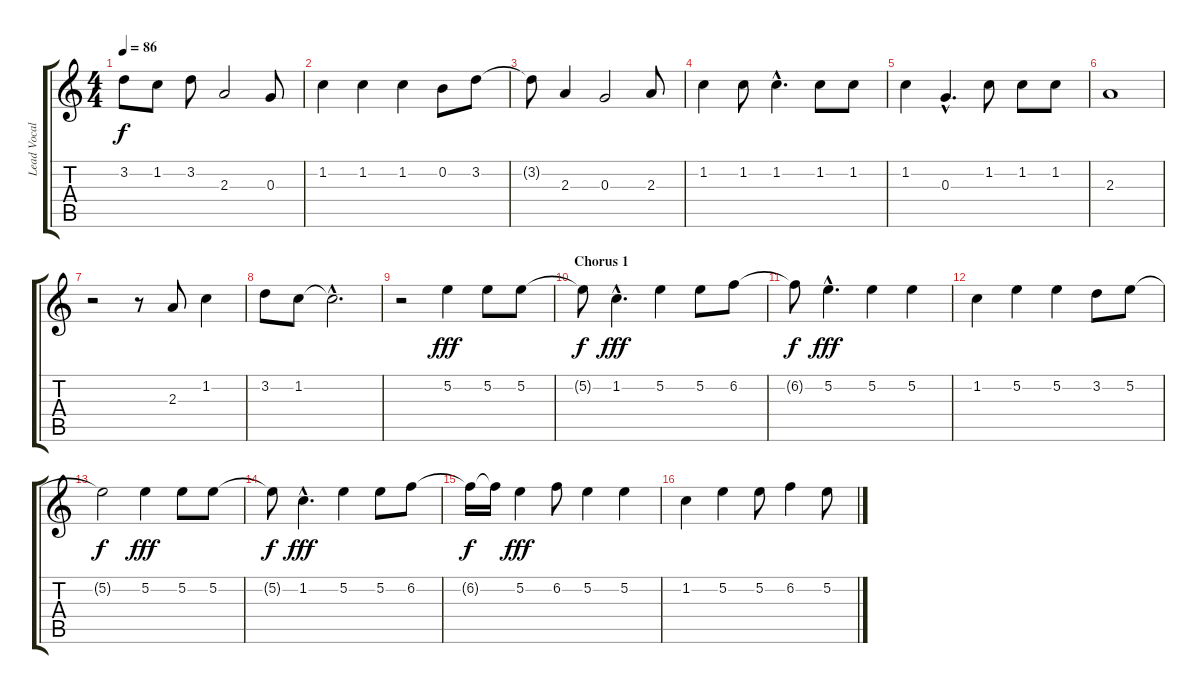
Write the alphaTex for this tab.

\track ("Lead Vocals (Gano)" "Lead Vocal") {instrument electricguitarjazz}
\staff {score tabs}
\tuning (E4 B3 G3 D3 A2 E2) {hide}
\ts (4 4)
\tempo 86
\clef g2
\ks c
3.2.8{dy f} 1.2.8 3.2.8 2.3.2 0.3.8 |
1.2.4 1.2.4 1.2.4 0.2.8 3.2.8 |
3.2{t}.8 2.3.4 0.3.2 2.3.8 |
1.2.4 1.2.8 1.2{hac}.4{d} 1.2.8 1.2.8 |
1.2.4 0.3{hac}.4{d} 1.2.8 1.2.8 1.2.8 |
2.3.1 |
r.2 r.8 2.3.8 1.2.4 |
3.2.8 1.2.8 1.2{hac t}.2{d} |
r.2 5.2.4{dy fff volume 16} 5.2.8 5.2.8 |
\section ("" "Chorus 1")
5.2{t}.8{dy f} 1.2{hac}.4{d dy fff} 5.2.4 5.2.8 6.2.8 |
6.2{t}.8{dy f} 5.2{hac}.4{d dy fff} 5.2.4 5.2.4 |
1.2.4 5.2.4 5.2.4 3.2.8 5.2.8 |
5.2{t}.2{dy f} 5.2.4{dy fff} 5.2.8 5.2.8 |
5.2{t}.8{dy f} 1.2{hac}.4{d dy fff} 5.2.4 5.2.8 6.2.8 |
6.2{t}.16{dy f} 6.2{t}.16 5.2.4{dy fff} 6.2.8 5.2.4 5.2.4 |
1.2.4 5.2.4 5.2.8 6.2.4 5.2.8
